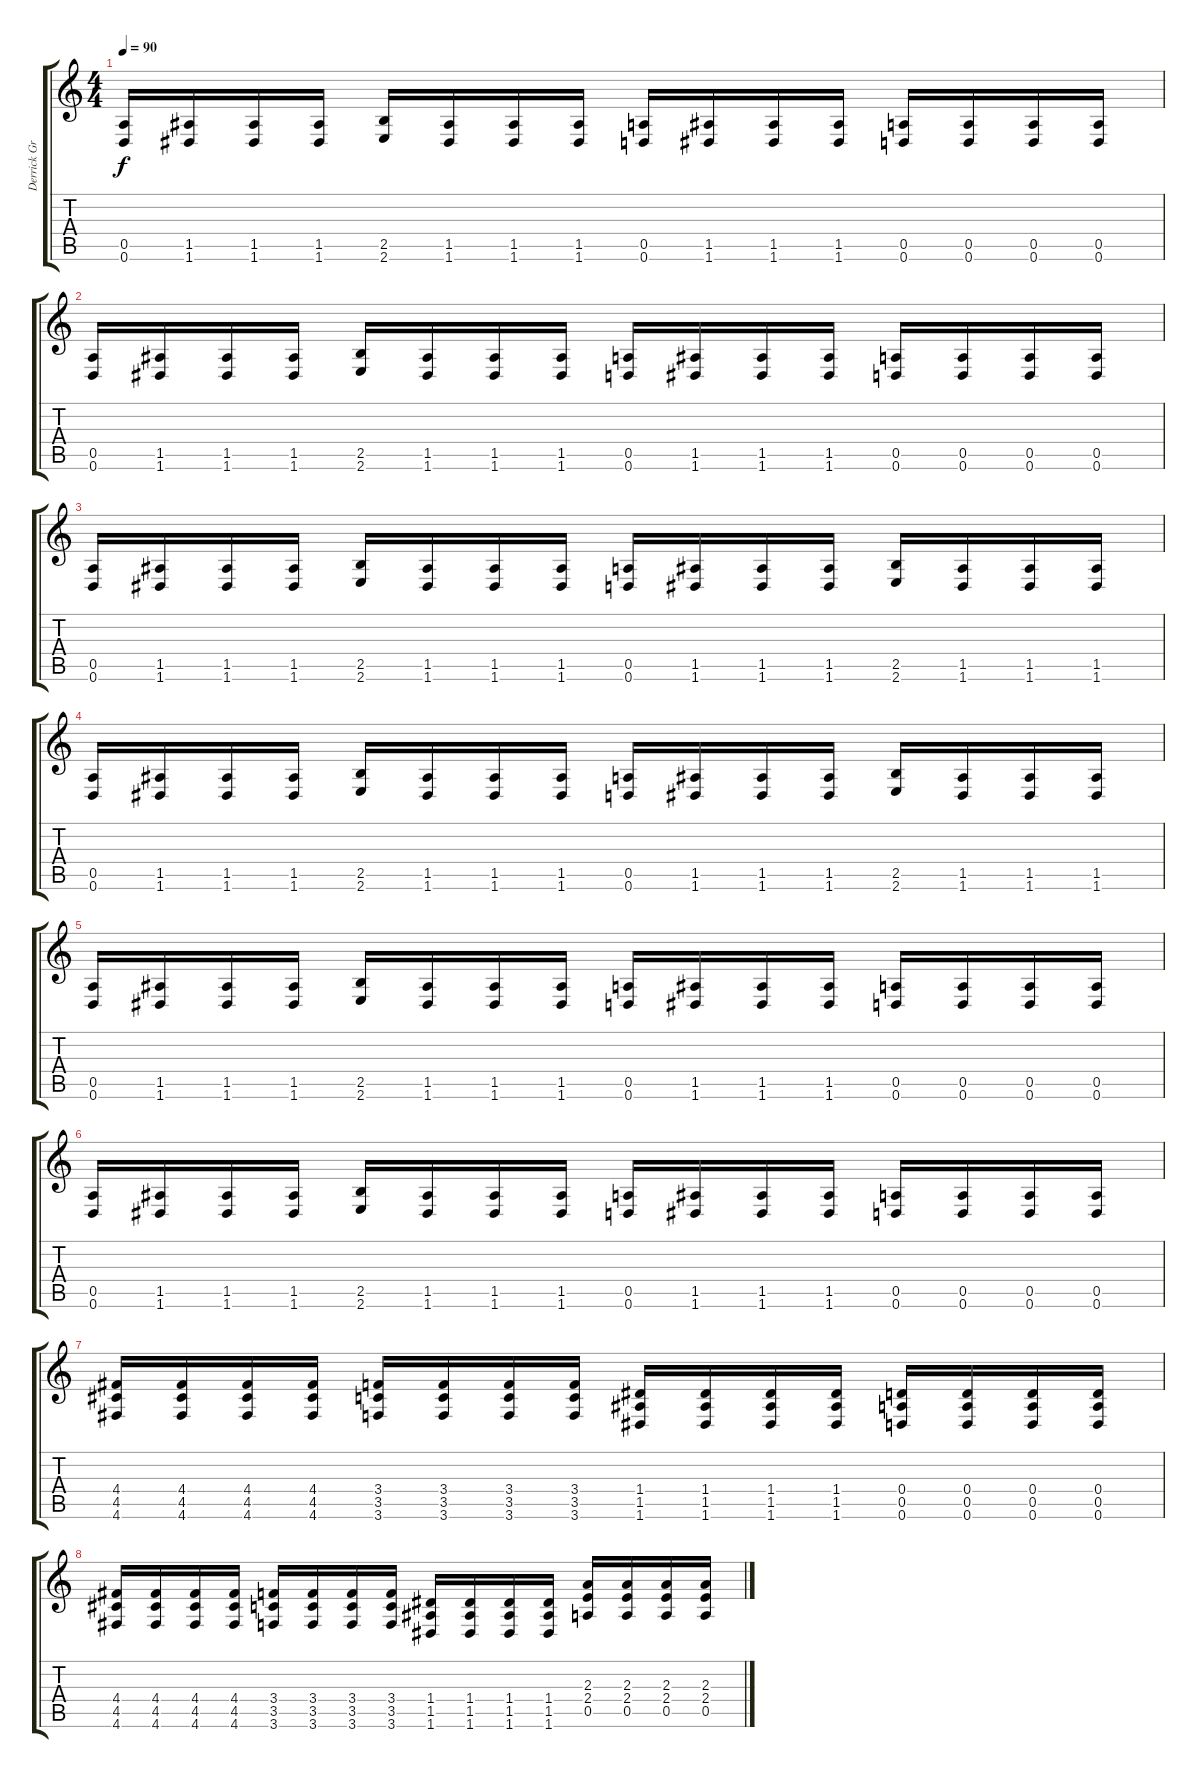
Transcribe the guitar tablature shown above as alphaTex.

\track ("Derrick Green" "Derrick Gr") {instrument distortionguitar}
\staff {score tabs}
\tuning (E4 B3 G3 D3 A2 D2) {hide}
\ts (4 4)
\tempo 90
\clef g2
\ks c
(0.5 0.6).16{dy f} (1.5 1.6).16 (1.5 1.6).16 (1.5 1.6).16 (2.5 2.6).16 (1.5 1.6).16 (1.5 1.6).16 (1.5 1.6).16 (0.5 0.6).16 (1.5 1.6).16 (1.5 1.6).16 (1.5 1.6).16 (0.5 0.6).16 (0.5 0.6).16 (0.5 0.6).16 (0.5 0.6).16 |
(0.5 0.6).16 (1.5 1.6).16 (1.5 1.6).16 (1.5 1.6).16 (2.5 2.6).16 (1.5 1.6).16 (1.5 1.6).16 (1.5 1.6).16 (0.5 0.6).16 (1.5 1.6).16 (1.5 1.6).16 (1.5 1.6).16 (0.5 0.6).16 (0.5 0.6).16 (0.5 0.6).16 (0.5 0.6).16 |
\section ("" "")
(0.5 0.6).16 (1.5 1.6).16 (1.5 1.6).16 (1.5 1.6).16 (2.5 2.6).16 (1.5 1.6).16 (1.5 1.6).16 (1.5 1.6).16 (0.5 0.6).16 (1.5 1.6).16 (1.5 1.6).16 (1.5 1.6).16 (2.5 2.6).16 (1.5 1.6).16 (1.5 1.6).16 (1.5 1.6).16 |
(0.5 0.6).16 (1.5 1.6).16 (1.5 1.6).16 (1.5 1.6).16 (2.5 2.6).16 (1.5 1.6).16 (1.5 1.6).16 (1.5 1.6).16 (0.5 0.6).16 (1.5 1.6).16 (1.5 1.6).16 (1.5 1.6).16 (2.5 2.6).16 (1.5 1.6).16 (1.5 1.6).16 (1.5 1.6).16 |
(0.5 0.6).16 (1.5 1.6).16 (1.5 1.6).16 (1.5 1.6).16 (2.5 2.6).16 (1.5 1.6).16 (1.5 1.6).16 (1.5 1.6).16 (0.5 0.6).16 (1.5 1.6).16 (1.5 1.6).16 (1.5 1.6).16 (0.5 0.6).16 (0.5 0.6).16 (0.5 0.6).16 (0.5 0.6).16 |
(0.5 0.6).16 (1.5 1.6).16 (1.5 1.6).16 (1.5 1.6).16 (2.5 2.6).16 (1.5 1.6).16 (1.5 1.6).16 (1.5 1.6).16 (0.5 0.6).16 (1.5 1.6).16 (1.5 1.6).16 (1.5 1.6).16 (0.5 0.6).16 (0.5 0.6).16 (0.5 0.6).16 (0.5 0.6).16 |
\section ("" "")
(4.4 4.5 4.6).16 (4.4 4.5 4.6).16 (4.4 4.5 4.6).16 (4.4 4.5 4.6).16 (3.4 3.5 3.6).16 (3.4 3.5 3.6).16 (3.4 3.5 3.6).16 (3.4 3.5 3.6).16 (1.4 1.5 1.6).16 (1.4 1.5 1.6).16 (1.4 1.5 1.6).16 (1.4 1.5 1.6).16 (0.4 0.5 0.6).16 (0.4 0.5 0.6).16 (0.4 0.5 0.6).16 (0.4 0.5 0.6).16 |
(4.4 4.5 4.6).16 (4.4 4.5 4.6).16 (4.4 4.5 4.6).16 (4.4 4.5 4.6).16 (3.4 3.5 3.6).16 (3.4 3.5 3.6).16 (3.4 3.5 3.6).16 (3.4 3.5 3.6).16 (1.4 1.5 1.6).16 (1.4 1.5 1.6).16 (1.4 1.5 1.6).16 (1.4 1.5 1.6).16 (2.3 2.4 0.5).16 (2.3 2.4 0.5).16 (2.3 2.4 0.5).16 (2.3 2.4 0.5).16
